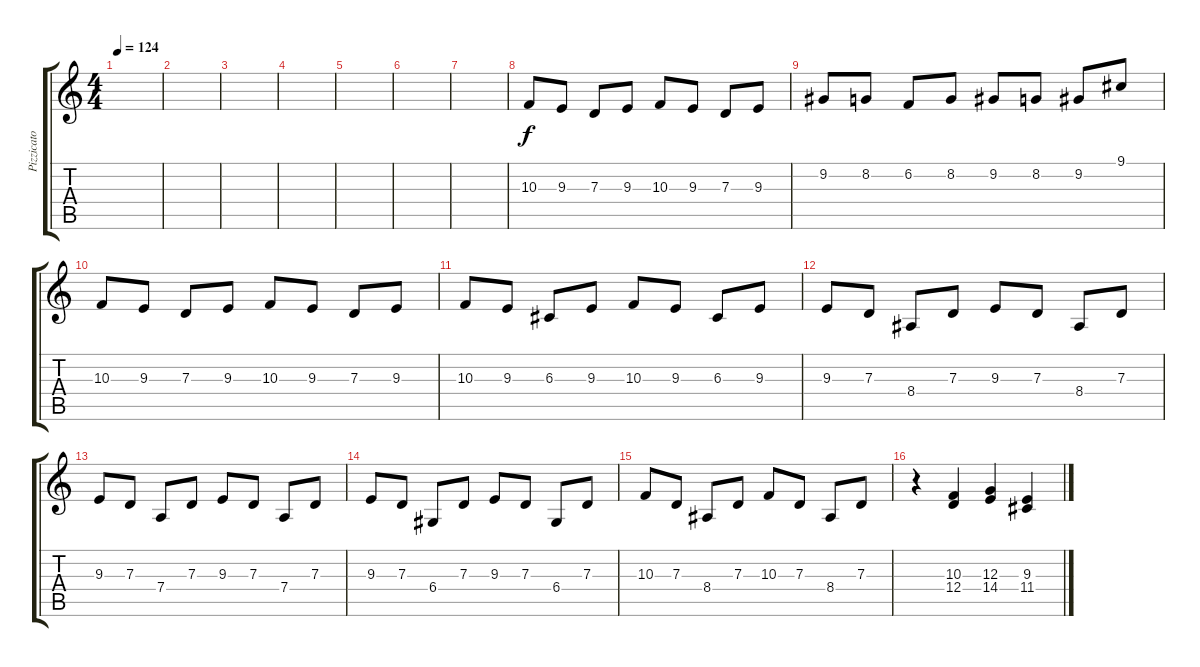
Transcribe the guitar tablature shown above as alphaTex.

\track ("Pizzicato" "Pizzicato") {instrument timpani}
\staff {score tabs}
\tuning (E4 B3 G3 D3 A2 E2) {hide}
\ts (4 4)
\tempo 124
\clef g2
\ks c
|
|
|
|
|
|
|
10.3.8 9.3.8 7.3.8 9.3.8 10.3.8 9.3.8 7.3.8 9.3.8 |
9.2.8 8.2.8 6.2.8 8.2.8 9.2.8 8.2.8 9.2.8 9.1.8 |
10.3.8 9.3.8 7.3.8 9.3.8 10.3.8 9.3.8 7.3.8 9.3.8 |
10.3.8 9.3.8 6.3.8 9.3.8 10.3.8 9.3.8 6.3.8 9.3.8 |
9.3.8 7.3.8 8.4.8 7.3.8 9.3.8 7.3.8 8.4.8 7.3.8 |
9.3.8 7.3.8 7.4.8 7.3.8 9.3.8 7.3.8 7.4.8 7.3.8 |
9.3.8 7.3.8 6.4.8 7.3.8 9.3.8 7.3.8 6.4.8 7.3.8 |
10.3.8 7.3.8 8.4.8 7.3.8 10.3.8 7.3.8 8.4.8 7.3.8 |
r.4 (10.3 12.4).4 (12.3 14.4).4 (9.3 11.4).4
